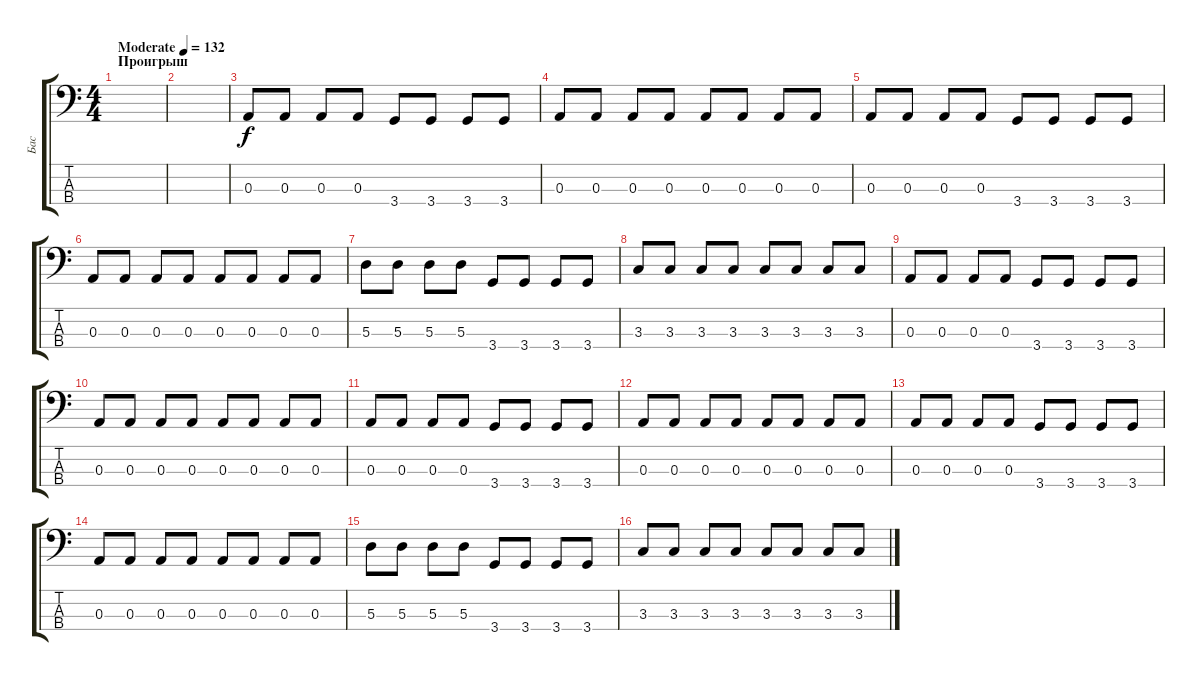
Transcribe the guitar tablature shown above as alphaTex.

\track ("Бас" "Бас") {instrument electricbassfinger}
\staff {score tabs}
\tuning (G2 D2 A1 E1) {hide}
\ts (4 4)
\section ("" "Проигрыш")
\tempo (132 "Moderate")
\clef f4
\ks c
|
|
0.3.8 0.3.8 0.3.8 0.3.8 3.4.8 3.4.8 3.4.8 3.4.8 |
0.3.8 0.3.8 0.3.8 0.3.8 0.3.8 0.3.8 0.3.8 0.3.8 |
0.3.8 0.3.8 0.3.8 0.3.8 3.4.8 3.4.8 3.4.8 3.4.8 |
0.3.8 0.3.8 0.3.8 0.3.8 0.3.8 0.3.8 0.3.8 0.3.8 |
5.3.8 5.3.8 5.3.8 5.3.8 3.4.8 3.4.8 3.4.8 3.4.8 |
3.3.8 3.3.8 3.3.8 3.3.8 3.3.8 3.3.8 3.3.8 3.3.8 |
0.3.8 0.3.8 0.3.8 0.3.8 3.4.8 3.4.8 3.4.8 3.4.8 |
0.3.8 0.3.8 0.3.8 0.3.8 0.3.8 0.3.8 0.3.8 0.3.8 |
0.3.8 0.3.8 0.3.8 0.3.8 3.4.8 3.4.8 3.4.8 3.4.8 |
0.3.8 0.3.8 0.3.8 0.3.8 0.3.8 0.3.8 0.3.8 0.3.8 |
0.3.8 0.3.8 0.3.8 0.3.8 3.4.8 3.4.8 3.4.8 3.4.8 |
0.3.8 0.3.8 0.3.8 0.3.8 0.3.8 0.3.8 0.3.8 0.3.8 |
5.3.8 5.3.8 5.3.8 5.3.8 3.4.8 3.4.8 3.4.8 3.4.8 |
3.3.8 3.3.8 3.3.8 3.3.8 3.3.8 3.3.8 3.3.8 3.3.8
